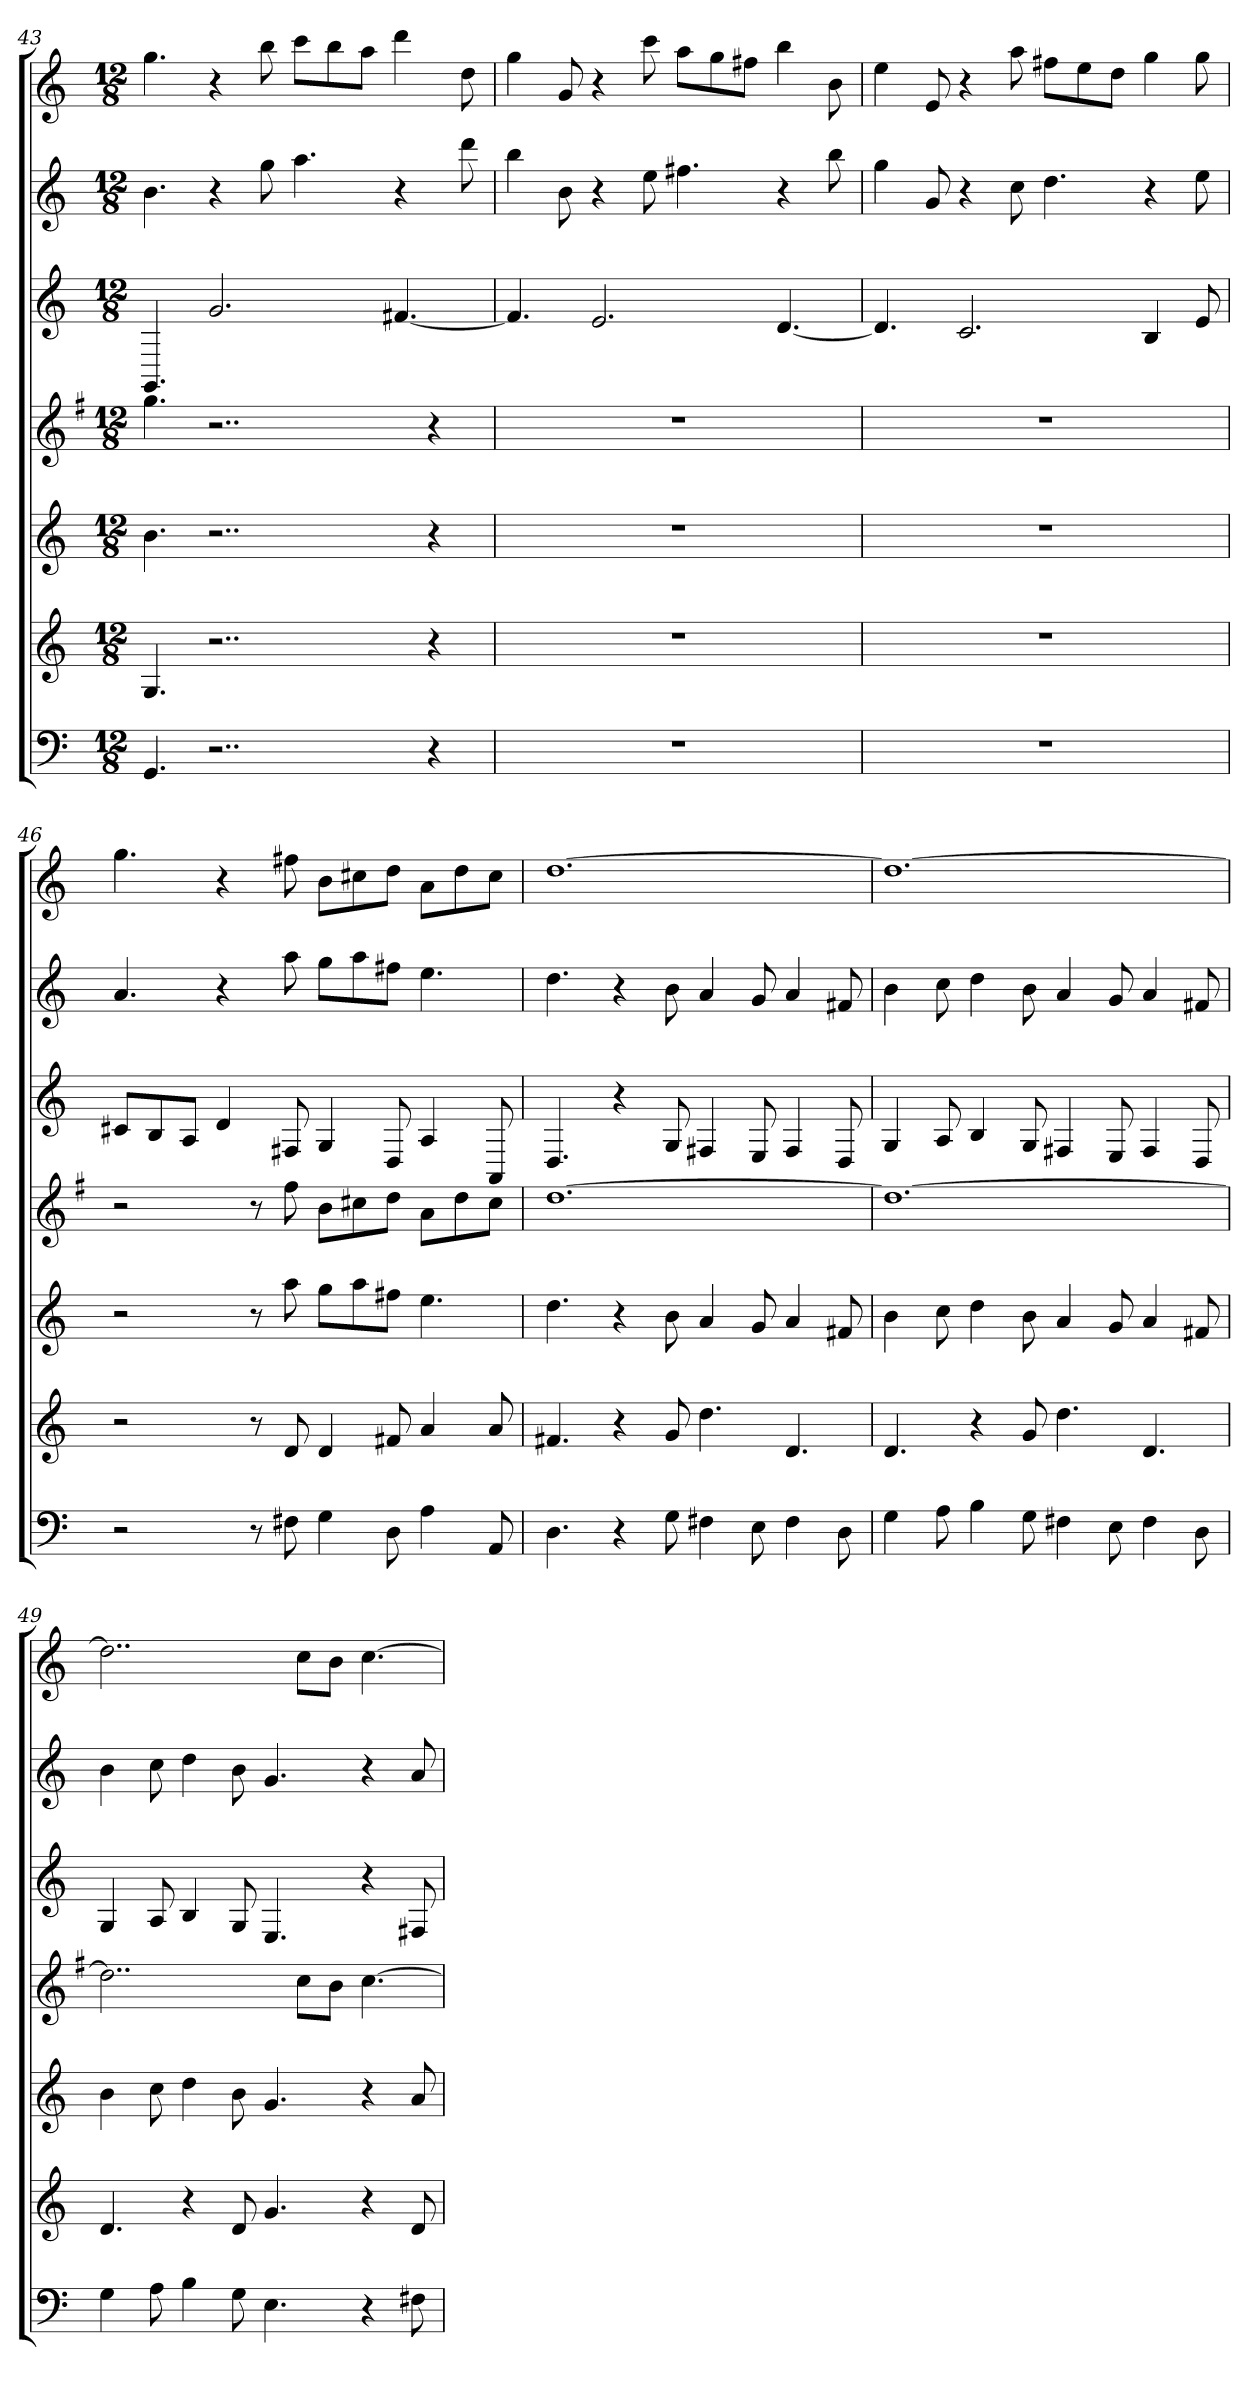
**kern	**kern	**kern	**kern	**kern	**kern	**kern
*part7	*part6	*part5	*part4	*part3	*part2	*part1
*staff7	*staff6	*staff5	*staff4	*staff3	*staff2	*staff1
*k[]	*k[]	*k[]	*k[f#]	*k[]	*k[]	*k[]
*C:	*C:	*C:	*	*C:	*C:	*C:
*M12/8	*M12/8	*M12/8	*M12/8	*M12/8	*M12/8	*M12/8
=43	=43	=43	=43	=43	=43	=43
4.GG	4.G	4.b	4.gg	4.GG	4.b	4.gg
2..r	2..r	2..r	2..r	2.g	4r	4r
.	.	.	.	.	8gg	8bb
.	.	.	.	.	4.aa	8cccL
.	.	.	.	.	.	8bb
.	.	.	.	.	.	8aaJ
.	.	.	.	[4.f#X	4r	4ddd
4r	4r	4r	4r	.	.	.
.	.	.	.	.	8ddd	8dd
=44	=44	=44	=44	=44	=44	=44
1.r	1.r	1.r	1.r	4.f#]	4bb	4gg
.	.	.	.	.	8b	8g
.	.	.	.	2.e	4r	4r
.	.	.	.	.	8ee	8ccc
.	.	.	.	.	4.ff#X	8aaL
.	.	.	.	.	.	8gg
.	.	.	.	.	.	8ff#XJ
.	.	.	.	[4.d	4r	4bb
.	.	.	.	.	8bb	8b
=45	=45	=45	=45	=45	=45	=45
1.r	1.r	1.r	1.r	4.d]	4gg	4ee
.	.	.	.	.	8g	8e
.	.	.	.	2.c	4r	4r
.	.	.	.	.	8cc	8aa
.	.	.	.	.	4.dd	8ff#XL
.	.	.	.	.	.	8ee
.	.	.	.	.	.	8ddJ
.	.	.	.	4B	4r	4gg
.	.	.	.	8e	8ee	8gg
=46	=46	=46	=46	=46	=46	=46
2r	2r	2r	2r	8c#XL	4.a	4.gg
.	.	.	.	8B	.	.
.	.	.	.	8AJ	.	.
.	.	.	.	4d	4r	4r
8r	8r	8r	8r	.	.	.
8F#X	8d	8aa	8ff#	8F#X	8aa	8ff#X
4G	4d	8ggL	8bL	4G	8ggL	8bL
.	.	8aa	8cc#X	.	8aa	8cc#X
8D	8f#X	8ff#XJ	8ddJ	8D	8ff#XJ	8ddJ
4A	4a	4.ee	8aL	4A	4.ee	8aL
.	.	.	8dd	.	.	8dd
8AA	8a	.	8cc#J	8AA	.	8cc#J
=47	=47	=47	=47	=47	=47	=47
4.D	4.f#X	4.dd	[1.dd	4.D	4.dd	[1.dd
4r	4r	4r	.	4r	4r	.
8G	8g	8b	.	8G	8b	.
4F#X	4.dd	4a	.	4F#X	4a	.
8E	.	8g	.	8E	8g	.
4F#	4.d	4a	.	4F#	4a	.
8D	.	8f#X	.	8D	8f#X	.
=48	=48	=48	=48	=48	=48	=48
4G	4.d	4b	1.dd_	4G	4b	1.dd_
8A	.	8cc	.	8A	8cc	.
4B	4r	4dd	.	4B	4dd	.
8G	8g	8b	.	8G	8b	.
4F#X	4.dd	4a	.	4F#X	4a	.
8E	.	8g	.	8E	8g	.
4F#	4.d	4a	.	4F#	4a	.
8D	.	8f#X	.	8D	8f#X	.
=49	=49	=49	=49	=49	=49	=49
4G	4.d	4b	2..dd]	4G	4b	2..dd]
8A	.	8cc	.	8A	8cc	.
4B	4r	4dd	.	4B	4dd	.
8G	8d	8b	.	8G	8b	.
4.E	4.g	4.g	.	4.E	4.g	.
.	.	.	8ccL	.	.	8ccL
.	.	.	8bJ	.	.	8bJ
4r	4r	4r	[4.cc	4r	4r	[4.cc
8F#X	8d	8a	.	8F#X	8a	.
=	=	=	=	=	=	=
*-	*-	*-	*-	*-	*-	*-
